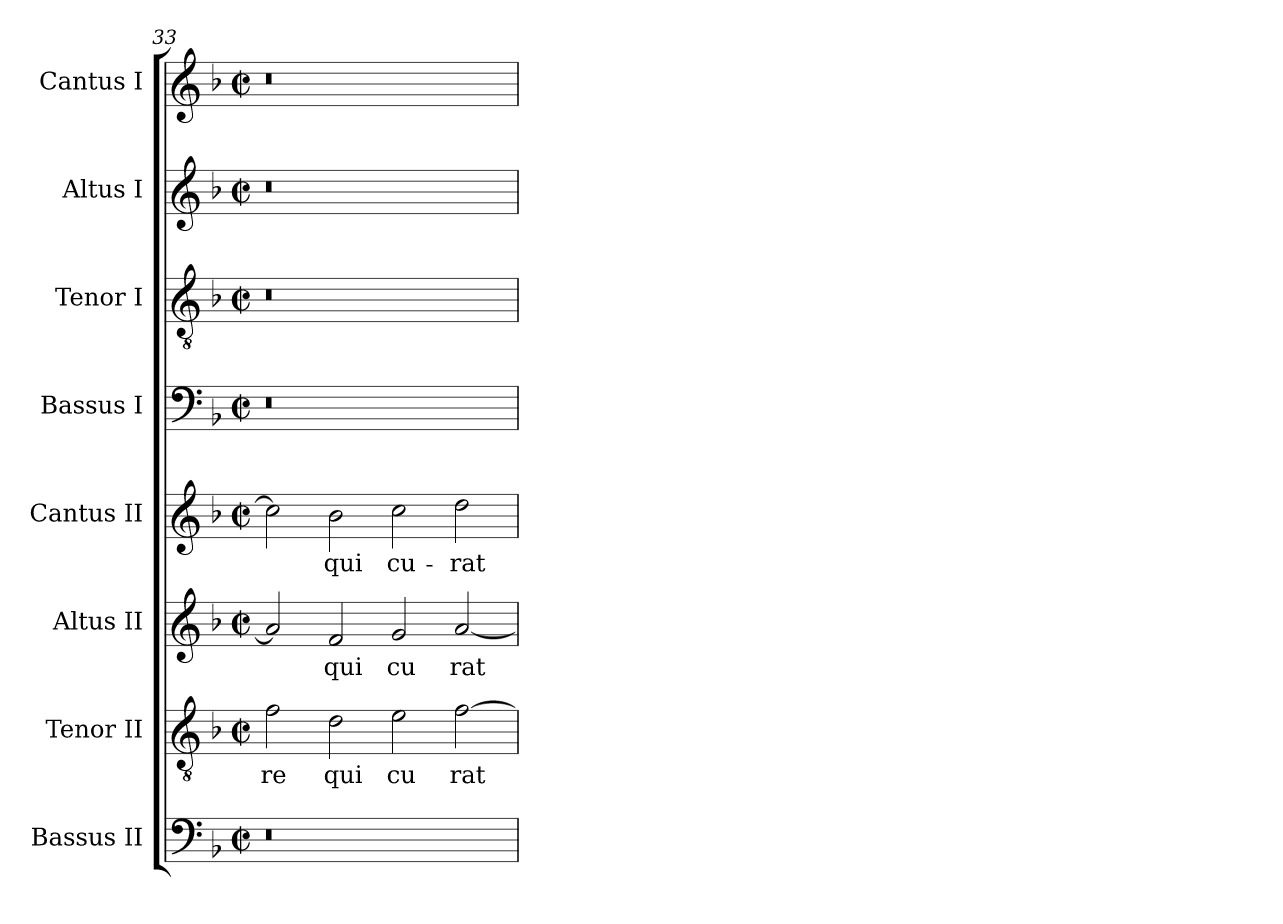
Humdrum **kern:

**kern	**kern	**text	**kern	**text	**kern	**text	**kern	**kern	**kern	**kern
*part8	*part7	*part7	*part6	*part6	*part5	*part5	*part4	*part3	*part2	*part1
*staff8	*staff7	*staff7	*staff6	*staff6	*staff5	*staff5	*staff4	*staff3	*staff2	*staff1
*I"Bassus II	*I"Tenor II	*	*I"Altus II	*	*I"Cantus II	*	*I"Bassus I	*I"Tenor I	*I"Altus I	*I"Cantus I
*clefF4	*clefGv2	*	*clefG2	*	*clefG2	*	*clefF4	*clefGv2	*clefG2	*clefG2
*k[b-]	*k[b-]	*	*k[b-]	*	*k[b-]	*	*k[b-]	*k[b-]	*k[b-]	*k[b-]
*F:	*F:	*	*F:	*	*F:	*	*F:	*F:	*F:	*F:
*M2/2	*M2/2	*	*M2/2	*	*M2/2	*	*M2/2	*M2/2	*M2/2	*M2/2
*met(c|)	*met(c|)	*	*met(c|)	*	*met(c|)	*	*met(c|)	*met(c|)	*met(c|)	*met(c|)
=33	=33	=33	=33	=33	=33	=33	=33	=33	=33	=33
!	!	!LO:LY:b:cj	!	!	!	!	!	!	!	!
0r	2f\	re	2a/]	.	2cc\]	.	0r	0r	0r	0r
!	!	!LO:LY:b:cj	!	!LO:LY:b:cj	!	!LO:LY:b:cj	!	!	!	!
.	2d\	qui	2f/	qui	2b-\	qui	.	.	.	.
!	!	!LO:LY:b:cj	!	!LO:LY:b:cj	!	!LO:LY:b:cj	!	!	!	!
.	2e\	cu	2g/	cu	2cc\	cu-	.	.	.	.
!	!	!LO:LY:b	!	!LO:LY:b	!	!LO:LY:b:cj	!	!	!	!
.	[>2f\	rat	[<2a/	rat	2dd\	-rat	.	.	.	.
=	=	=	=	=	=	=	=	=	=	=
*-	*-	*-	*-	*-	*-	*-	*-	*-	*-	*-
